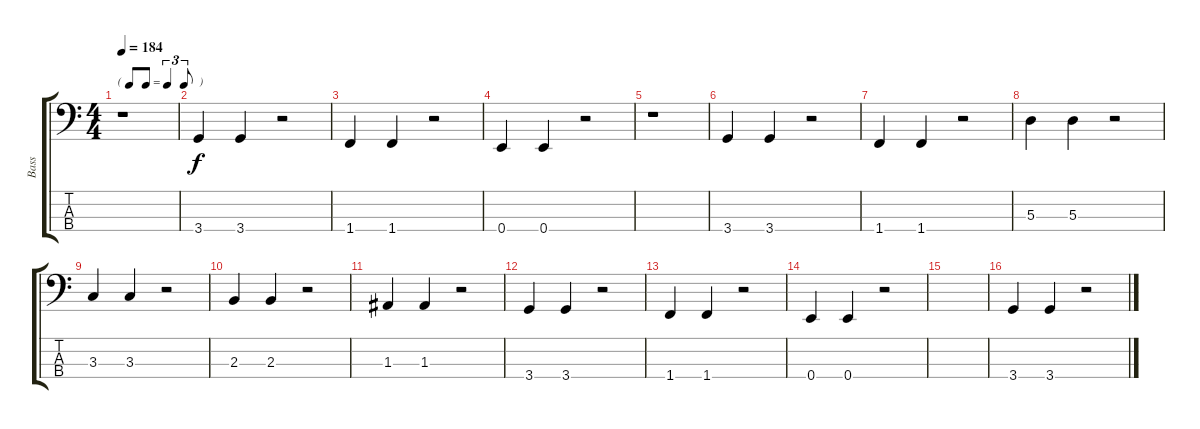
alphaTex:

\track ("Bass" "Bass") {instrument electricbassfinger}
\staff {score tabs}
\tuning (G2 D2 A1 E1) {hide}
\ts (4 4)
\tf triplet8th
\tempo 184
\clef f4
\ks c
r.1{dy f} |
3.4.4 3.4.4 r.2 |
1.4.4 1.4.4 r.2 |
0.4.4 0.4.4 r.2 |
r.1 |
3.4.4 3.4.4 r.2 |
1.4.4 1.4.4 r.2 |
5.3.4 5.3.4 r.2 |
3.3.4 3.3.4 r.2 |
2.3.4 2.3.4 r.2 |
1.3.4 1.3.4 r.2 |
3.4.4 3.4.4 r.2 |
1.4.4 1.4.4 r.2 |
0.4.4 0.4.4 r.2 |
|
3.4.4 3.4.4 r.2
